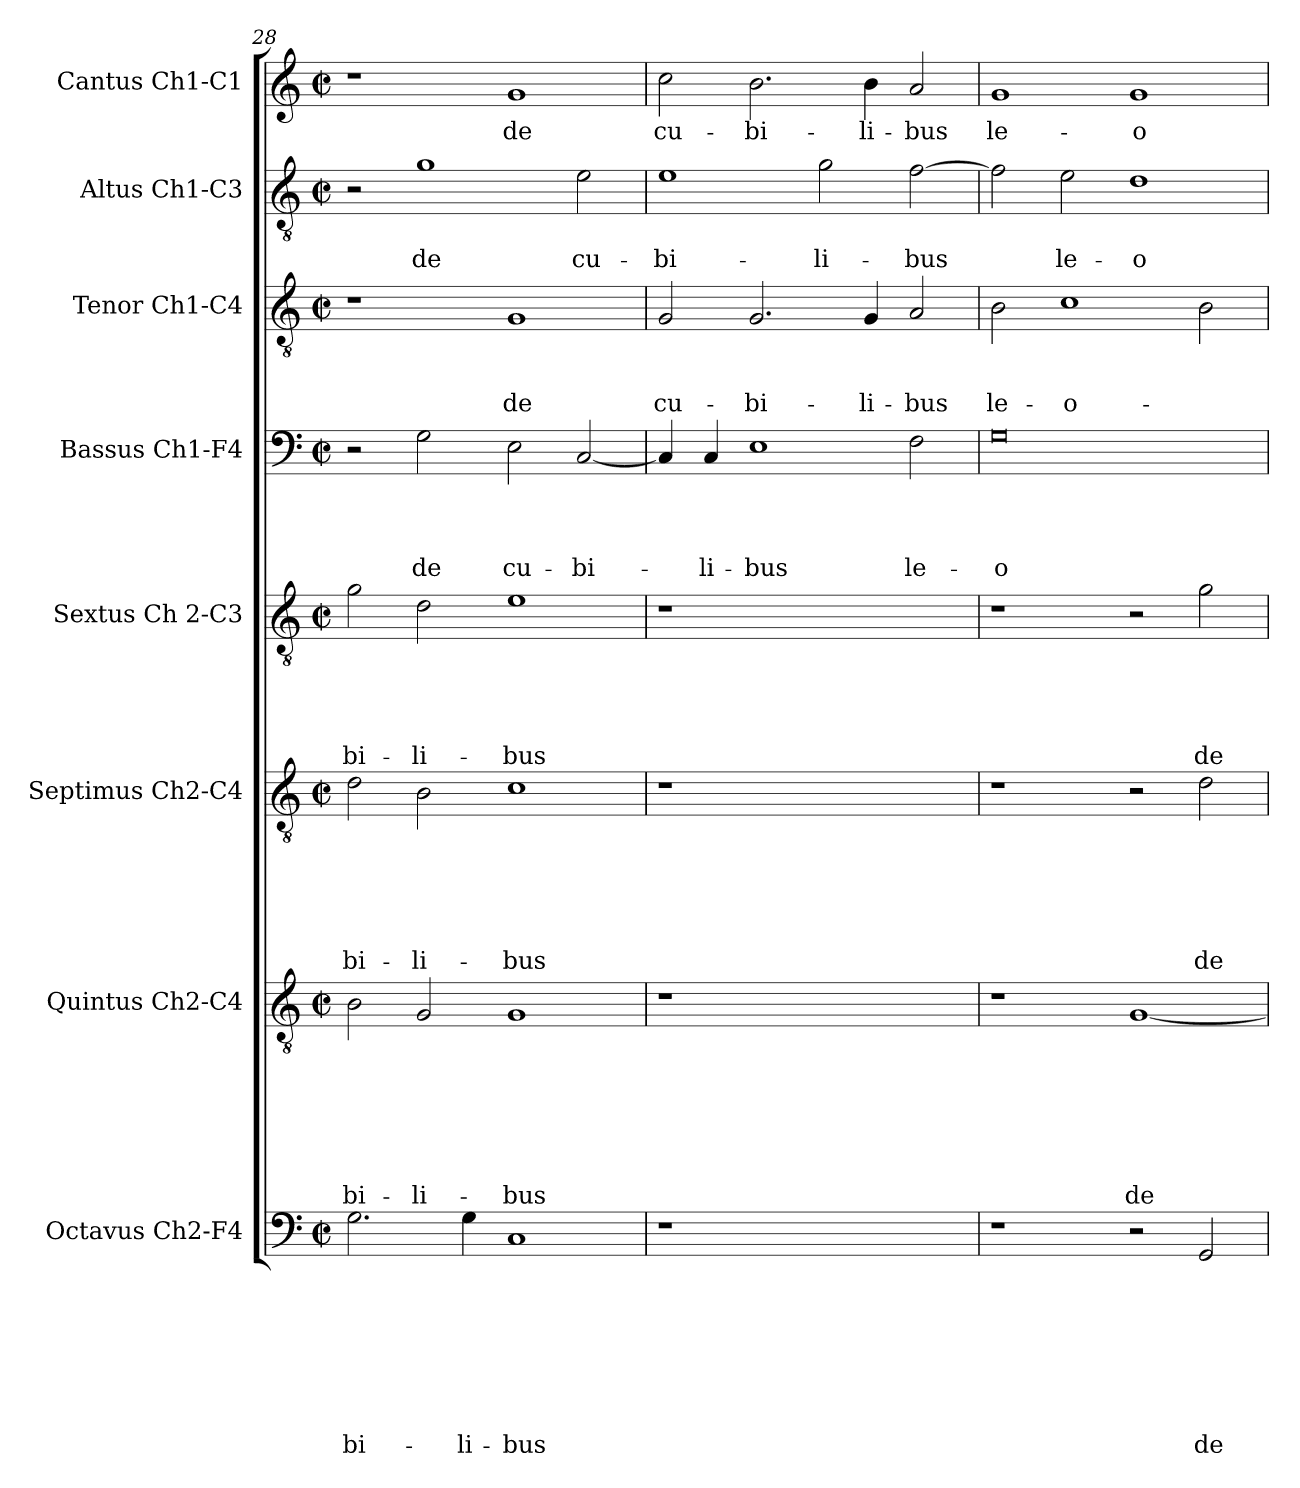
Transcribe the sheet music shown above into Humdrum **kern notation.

**kern	**text	**text	**text	**text	**text	**text	**text	**text	**kern	**text	**text	**text	**text	**text	**text	**text	**kern	**text	**text	**text	**text	**text	**text	**kern	**text	**text	**text	**text	**text	**kern	**text	**text	**text	**text	**kern	**text	**text	**text	**kern	**text	**text	**kern	**text
*part8	*part8	*part8	*part8	*part8	*part8	*part8	*part8	*part8	*part7	*part7	*part7	*part7	*part7	*part7	*part7	*part7	*part6	*part6	*part6	*part6	*part6	*part6	*part6	*part5	*part5	*part5	*part5	*part5	*part5	*part4	*part4	*part4	*part4	*part4	*part3	*part3	*part3	*part3	*part2	*part2	*part2	*part1	*part1
*staff8	*staff8	*staff8	*staff8	*staff8	*staff8	*staff8	*staff8	*staff8	*staff7	*staff7	*staff7	*staff7	*staff7	*staff7	*staff7	*staff7	*staff6	*staff6	*staff6	*staff6	*staff6	*staff6	*staff6	*staff5	*staff5	*staff5	*staff5	*staff5	*staff5	*staff4	*staff4	*staff4	*staff4	*staff4	*staff3	*staff3	*staff3	*staff3	*staff2	*staff2	*staff2	*staff1	*staff1
*I"Octavus Ch2-F4	*	*	*	*	*	*	*	*	*I"Quintus Ch2-C4	*	*	*	*	*	*	*	*I"Septimus Ch2-C4	*	*	*	*	*	*	*I"Sextus Ch 2-C3	*	*	*	*	*	*I"Bassus Ch1-F4	*	*	*	*	*I"Tenor Ch1-C4	*	*	*	*I"Altus Ch1-C3	*	*	*I"Cantus Ch1-C1	*
*	*	*	*	*	*	*	*	*	*	*	*	*	*	*	*	*	*	*	*	*	*	*	*	*	*	*	*	*	*	*I'B	*	*	*	*	*I'T	*	*	*	*I'A	*	*	*I'C	*
*clefF4	*	*	*	*	*	*	*	*	*clefGv2	*	*	*	*	*	*	*	*clefGv2	*	*	*	*	*	*	*clefGv2	*	*	*	*	*	*clefF4	*	*	*	*	*clefGv2	*	*	*	*clefGv2	*	*	*clefG2	*
*k[]	*	*	*	*	*	*	*	*	*k[]	*	*	*	*	*	*	*	*k[]	*	*	*	*	*	*	*k[]	*	*	*	*	*	*k[]	*	*	*	*	*k[]	*	*	*	*k[]	*	*	*k[]	*
*C:	*	*	*	*	*	*	*	*	*C:	*	*	*	*	*	*	*	*C:	*	*	*	*	*	*	*C:	*	*	*	*	*	*C:	*	*	*	*	*C:	*	*	*	*C:	*	*	*C:	*
*M2/2	*	*	*	*	*	*	*	*	*M2/2	*	*	*	*	*	*	*	*M2/2	*	*	*	*	*	*	*M2/2	*	*	*	*	*	*M2/2	*	*	*	*	*M2/2	*	*	*	*M2/2	*	*	*M2/2	*
*met(c|)	*	*	*	*	*	*	*	*	*met(c|)	*	*	*	*	*	*	*	*met(c|)	*	*	*	*	*	*	*met(c|)	*	*	*	*	*	*met(c|)	*	*	*	*	*met(c|)	*	*	*	*met(c|)	*	*	*met(c|)	*
=28	=28	=28	=28	=28	=28	=28	=28	=28	=28	=28	=28	=28	=28	=28	=28	=28	=28	=28	=28	=28	=28	=28	=28	=28	=28	=28	=28	=28	=28	=28	=28	=28	=28	=28	=28	=28	=28	=28	=28	=28	=28	=28	=28
!	!	!	!	!	!	!	!	!LO:LY:b	!	!	!	!	!	!	!	!LO:LY:b	!	!	!	!	!	!	!LO:LY:b	!	!	!	!	!	!LO:LY:b	!	!	!	!	!	!	!	!	!	!	!	!	!	!
2.G\	.	.	.	.	.	.	.	-bi-	2B\	.	.	.	.	.	.	-bi-	2d\	.	.	.	.	.	-bi-	2g\	.	.	.	.	-bi-	2r	.	.	.	.	1r	.	.	.	2r	.	.	1r	.
!	!	!	!	!	!	!	!	!	!	!	!	!	!	!	!	!LO:LY:b	!	!	!	!	!	!	!LO:LY:b	!	!	!	!	!	!LO:LY:b	!	!	!	!	!LO:LY:b	!	!	!	!	!	!	!LO:LY:b	!	!
.	.	.	.	.	.	.	.	.	2G/	.	.	.	.	.	.	-li-	2B\	.	.	.	.	.	-li-	2d\	.	.	.	.	-li-	2G\	.	.	.	de	.	.	.	.	1g	.	de	.	.
!	!	!	!	!	!	!	!	!LO:LY:b	!	!	!	!	!	!	!	!	!	!	!	!	!	!	!	!	!	!	!	!	!	!	!	!	!	!	!	!	!	!	!	!	!	!	!
4G\	.	.	.	.	.	.	.	-li-	.	.	.	.	.	.	.	.	.	.	.	.	.	.	.	.	.	.	.	.	.	.	.	.	.	.	.	.	.	.	.	.	.	.	.
!	!	!	!	!	!	!	!	!LO:LY:b	!	!	!	!	!	!	!	!LO:LY:b	!	!	!	!	!	!	!LO:LY:b	!	!	!	!	!	!LO:LY:b	!	!	!	!	!LO:LY:b	!	!	!	!LO:LY:b	!	!	!	!	!LO:LY:b
1C	.	.	.	.	.	.	.	-bus	1G	.	.	.	.	.	.	-bus	1c	.	.	.	.	.	-bus	1e	.	.	.	.	-bus	2E\	.	.	.	cu-	1G	.	.	de	.	.	.	1g	de
!	!	!	!	!	!	!	!	!	!	!	!	!	!	!	!	!	!	!	!	!	!	!	!	!	!	!	!	!	!	!	!	!	!	!LO:LY:b	!	!	!	!	!	!	!LO:LY:b	!	!
.	.	.	.	.	.	.	.	.	.	.	.	.	.	.	.	.	.	.	.	.	.	.	.	.	.	.	.	.	.	[2C/	.	.	.	-bi-	.	.	.	.	2e\	.	cu-	.	.
=29	=29	=29	=29	=29	=29	=29	=29	=29	=29	=29	=29	=29	=29	=29	=29	=29	=29	=29	=29	=29	=29	=29	=29	=29	=29	=29	=29	=29	=29	=29	=29	=29	=29	=29	=29	=29	=29	=29	=29	=29	=29	=29	=29
!	!	!	!	!	!	!	!	!	!	!	!	!	!	!	!	!	!	!	!	!	!	!	!	!	!	!	!	!	!	!	!	!	!	!	!	!	!	!LO:LY:b	!	!	!LO:LY:b	!	!LO:LY:b
1r	.	.	.	.	.	.	.	.	1r	.	.	.	.	.	.	.	1r	.	.	.	.	.	.	1r	.	.	.	.	.	4C/]	.	.	.	.	2G/	.	.	cu-	1e	.	-bi-	2cc\	cu-
!	!	!	!	!	!	!	!	!	!	!	!	!	!	!	!	!	!	!	!	!	!	!	!	!	!	!	!	!	!	!	!	!	!	!LO:LY:b	!	!	!	!	!	!	!	!	!
.	.	.	.	.	.	.	.	.	.	.	.	.	.	.	.	.	.	.	.	.	.	.	.	.	.	.	.	.	.	4C/	.	.	.	-li-	.	.	.	.	.	.	.	.	.
!	!	!	!	!	!	!	!	!	!	!	!	!	!	!	!	!	!	!	!	!	!	!	!	!	!	!	!	!	!	!	!	!	!	!LO:LY:b	!	!	!	!LO:LY:b	!	!	!	!	!LO:LY:b
.	.	.	.	.	.	.	.	.	.	.	.	.	.	.	.	.	.	.	.	.	.	.	.	.	.	.	.	.	.	1E	.	.	.	-bus	2.G/	.	.	-bi-	.	.	.	2.b\	-bi-
!	!	!	!	!	!	!	!	!	!	!	!	!	!	!	!	!	!	!	!	!	!	!	!	!	!	!	!	!	!	!	!	!	!	!	!	!	!	!	!	!	!LO:LY:b	!	!
1ryy	.	.	.	.	.	.	.	.	1ryy	.	.	.	.	.	.	.	1ryy	.	.	.	.	.	.	1ryy	.	.	.	.	.	.	.	.	.	.	.	.	.	.	2g\	.	-li-	.	.
!	!	!	!	!	!	!	!	!	!	!	!	!	!	!	!	!	!	!	!	!	!	!	!	!	!	!	!	!	!	!	!	!	!	!	!	!	!	!LO:LY:b	!	!	!	!	!LO:LY:b
.	.	.	.	.	.	.	.	.	.	.	.	.	.	.	.	.	.	.	.	.	.	.	.	.	.	.	.	.	.	.	.	.	.	.	4G/	.	.	-li-	.	.	.	4b\	-li-
!	!	!	!	!	!	!	!	!	!	!	!	!	!	!	!	!	!	!	!	!	!	!	!	!	!	!	!	!	!	!	!	!	!	!LO:LY:b	!	!	!	!LO:LY:b	!	!	!LO:LY:b	!	!LO:LY:b
.	.	.	.	.	.	.	.	.	.	.	.	.	.	.	.	.	.	.	.	.	.	.	.	.	.	.	.	.	.	2F\	.	.	.	le-	2A/	.	.	-bus	[2f\	.	-bus	2a/	-bus
!!LO:PB:g=z
=30	=30	=30	=30	=30	=30	=30	=30	=30	=30	=30	=30	=30	=30	=30	=30	=30	=30	=30	=30	=30	=30	=30	=30	=30	=30	=30	=30	=30	=30	=30	=30	=30	=30	=30	=30	=30	=30	=30	=30	=30	=30	=30	=30
!	!	!	!	!	!	!	!	!	!	!	!	!	!	!	!	!	!	!	!	!	!	!	!	!	!	!	!	!	!	!	!	!	!	!LO:LY:b	!	!	!	!LO:LY:b	!	!	!	!	!LO:LY:b
1r	.	.	.	.	.	.	.	.	1r	.	.	.	.	.	.	.	1r	.	.	.	.	.	.	1r	.	.	.	.	.	0G	.	.	.	-o-	2B\	.	.	le-	2f\]	.	.	1g	le-
!	!	!	!	!	!	!	!	!	!	!	!	!	!	!	!	!	!	!	!	!	!	!	!	!	!	!	!	!	!	!	!	!	!	!	!	!	!	!LO:LY:b	!	!	!LO:LY:b	!	!
.	.	.	.	.	.	.	.	.	.	.	.	.	.	.	.	.	.	.	.	.	.	.	.	.	.	.	.	.	.	.	.	.	.	.	1c	.	.	-o-	2e\	.	le-	.	.
!	!	!	!	!	!	!	!	!	!	!	!	!	!	!	!	!LO:LY:b	!	!	!	!	!	!	!	!	!	!	!	!	!	!	!	!	!	!	!	!	!	!	!	!	!LO:LY:b	!	!LO:LY:b
2r	.	.	.	.	.	.	.	.	[1G	.	.	.	.	.	.	de	2r	.	.	.	.	.	.	2r	.	.	.	.	.	.	.	.	.	.	.	.	.	.	1d	.	-o-	1g	-o-
!	!	!	!	!	!	!	!	!LO:LY:b	!	!	!	!	!	!	!	!	!	!	!	!	!	!	!LO:LY:b	!	!	!	!	!	!LO:LY:b	!	!	!	!	!	!	!	!	!	!	!	!	!	!
2GG/	.	.	.	.	.	.	.	de	.	.	.	.	.	.	.	.	2d\	.	.	.	.	.	de	2g\	.	.	.	.	de	.	.	.	.	.	2B\	.	.	.	.	.	.	.	.
=	=	=	=	=	=	=	=	=	=	=	=	=	=	=	=	=	=	=	=	=	=	=	=	=	=	=	=	=	=	=	=	=	=	=	=	=	=	=	=	=	=	=	=
*-	*-	*-	*-	*-	*-	*-	*-	*-	*-	*-	*-	*-	*-	*-	*-	*-	*-	*-	*-	*-	*-	*-	*-	*-	*-	*-	*-	*-	*-	*-	*-	*-	*-	*-	*-	*-	*-	*-	*-	*-	*-	*-	*-
